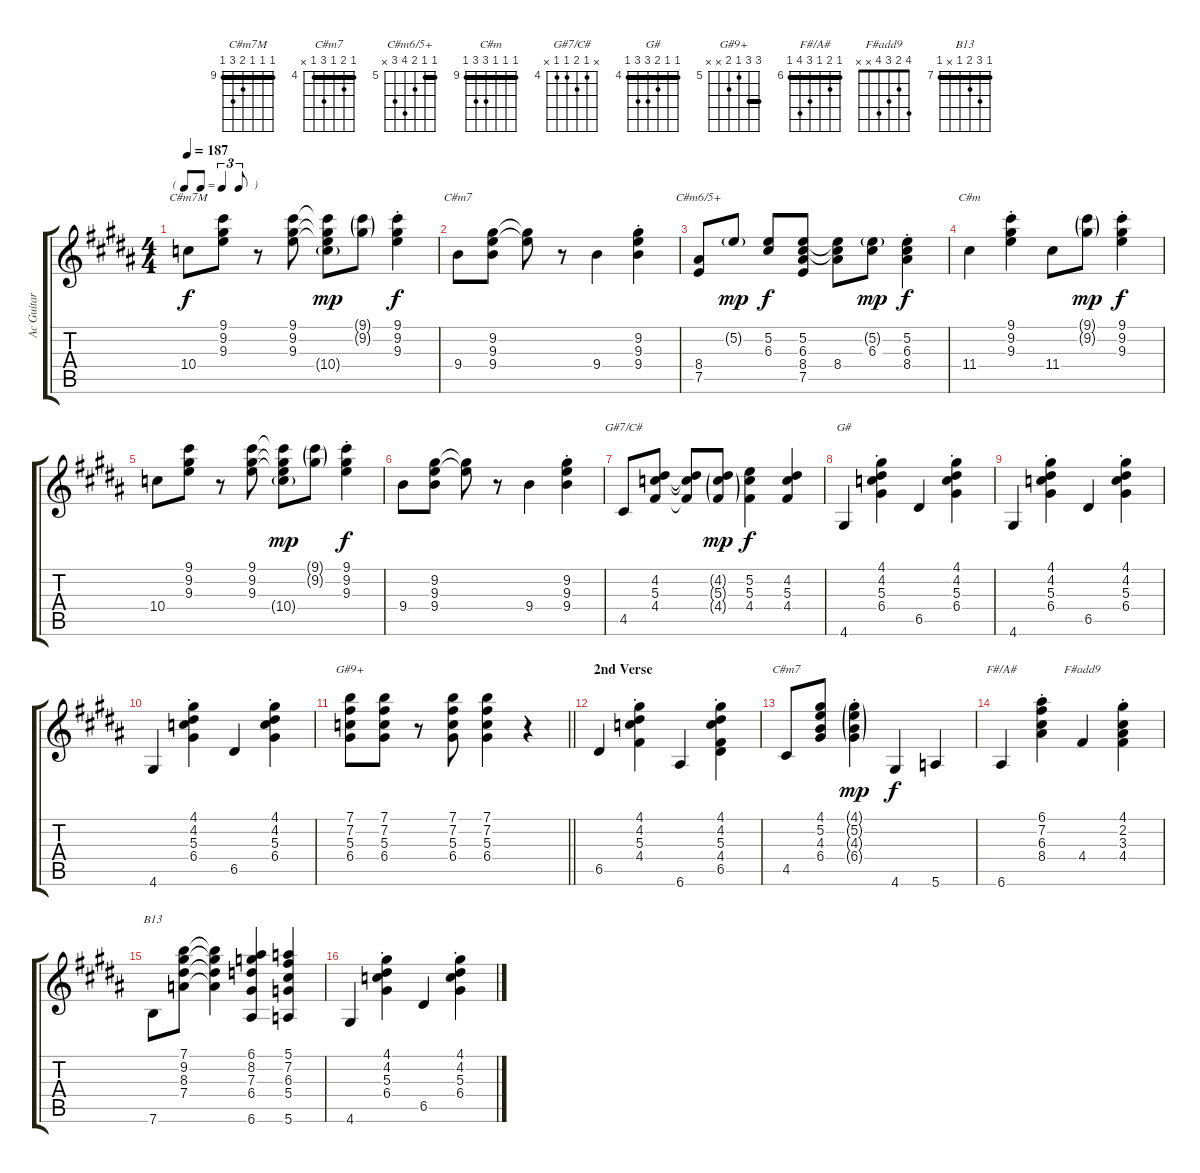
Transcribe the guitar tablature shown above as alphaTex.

\track ("Ac Guitar" "Ac Guitar") {instrument acousticguitarsteel}
\staff {score tabs}
\tuning (E4 B3 G3 D3 A2 E2) {hide}
\chord ("C#m7M" 9 9 9 10 11 9) {firstfret 9 barre 9}
\chord ("C#m7" 9 9 9 9 11 9) {firstfret 9 barre 9}
\chord ("C#m6/5+" 5 5 6 8 7 x) {firstfret 5 barre 5}
\chord ("C#m" 9 9 9 11 11 9) {firstfret 9 barre 9}
\chord ("G#7/C#" x 4 5 4 4 x) {firstfret 4}
\chord ("G#" 4 4 5 6 6 4) {firstfret 4 barre 4}
\chord ("G#9+" 7 7 5 6 x x) {firstfret 5 barre 7}
\chord ("C#m7" 4 5 4 6 4 x) {firstfret 4 barre 4}
\chord ("F#/A#" 6 7 6 8 9 6) {firstfret 6 barre 6}
\chord ("F#add9" 4 2 3 4 x x)
\chord ("B13" 7 9 8 7 x 7) {firstfret 7 barre 7}
\ts (4 4)
\tf triplet8th
\tempo 187
\clef g2
\ks b
10.4.8{ch "C#m7M" dy f} (9.1 9.2 9.3).8 r.8 (9.1 9.2 9.3).8 (9.1{t} 9.2{t} 9.3{t} 10.4{g}).8{dy mp} (9.1{g} 9.2{g}).8 (9.1{st} 9.2{st} 9.3{st}).4{dy f} |
9.4.8{ch "C#m7"} (9.2 9.3 9.4).8 (9.2{t} 9.3{t}).8 r.8 9.4.4 (9.2{st} 9.3{st} 9.4).4 |
(8.4 7.5).8{ch "C#m6/5+"} 5.2{g}.8{dy mp} (5.2 6.3).8{dy f} (5.2 6.3 8.4 7.5).8 (5.2{t} 6.3{t} 8.4).8 (5.2{g} 6.3).8{dy mp} (5.2{st} 6.3{st} 8.4{st}).4{dy f} |
11.4.4{ch "C#m"} (9.1{st} 9.2{st} 9.3{st}).4 11.4.8 (9.1{g} 9.2{g}).8{dy mp} (9.1{st} 9.2{st} 9.3{st}).4{dy f} |
10.4.8 (9.1 9.2 9.3).8 r.8 (9.1 9.2 9.3).8 (9.1{t} 9.2{t} 9.3{t} 10.4{g}).8{dy mp} (9.1{g} 9.2{g}).8 (9.1{st} 9.2{st} 9.3{st}).4{dy f} |
9.4.8 (9.2 9.3 9.4).8 (9.2{t} 9.3{t}).8 r.8 9.4.4 (9.2{st} 9.3{st} 9.4).4 |
4.5.8{ch "G#7/C#"} (4.2 5.3 4.4).8 (4.2{t} 5.3{t} 4.4{t}).8 (4.2{g} 5.3{g} 4.4{g}).8{dy mp} (5.2 5.3 4.4).4{dy f} (4.2 5.3 4.4).4 |
4.6.4{ch "G#"} (4.1 4.2{st} 5.3{st} 6.4{st}).4 6.5.4 (4.1 4.2{st} 5.3{st} 6.4{st}).4 |
4.6.4 (4.1 4.2{st} 5.3{st} 6.4{st}).4 6.5.4 (4.1 4.2{st} 5.3{st} 6.4{st}).4 |
4.6.4 (4.1 4.2{st} 5.3{st} 6.4{st}).4 6.5.4 (4.1 4.2{st} 5.3{st} 6.4{st}).4 |
\barLineRight lightlight
(7.1 7.2 5.3 6.4).8{ch "G#9+"} (7.1 7.2 5.3 6.4).8 r.8 (7.1 7.2 5.3 6.4).8 (7.1 7.2 5.3 6.4).4 r.4 |
\section ("" "2nd Verse")
6.5.4 (4.1 4.2{st} 5.3{st} 4.4{st}).4 6.6.4 (4.1 4.2{st} 5.3{st} 4.4{st} 6.5).4 |
4.5.8{ch "C#m7"} (4.1 5.2 4.3 6.4).8 (4.1{g st} 5.2{g st} 4.3{g st} 6.4{g st}).4{dy mp} 4.6.4{dy f} 5.6.4 |
6.6.4{ch "F#/A#"} (6.1 7.2{st} 6.3{st} 8.4{st}).4 4.4.4{ch "F#add9"} (4.1 2.2{st} 3.3{st} 4.4).4 |
7.6.8{ch "B13"} (7.1 9.2 8.3 7.4).8 (7.1{t} 9.2{t} 8.3{t} 7.4{t}).4 (6.1 8.2 7.3 6.4 6.6).4 (5.1 7.2 6.3 5.4 5.6).4 |
4.6.4 (4.1 4.2{st} 5.3{st} 6.4{st}).4 6.5.4 (4.1 4.2{st} 5.3{st} 6.4{st}).4
